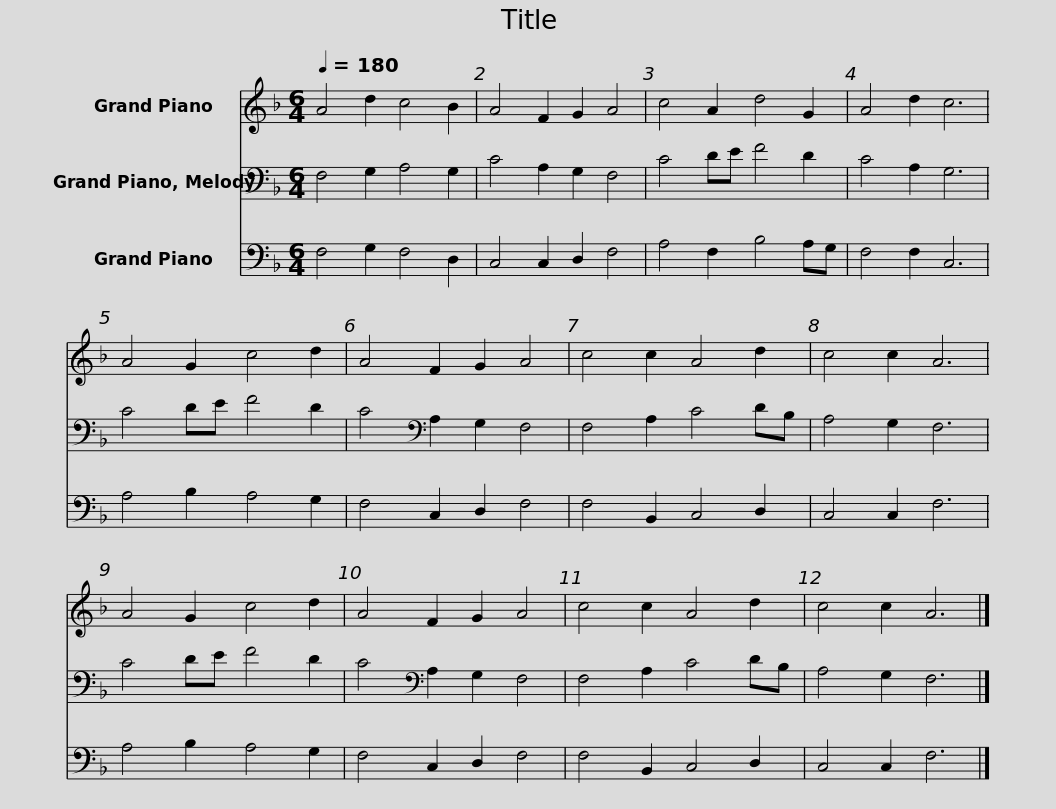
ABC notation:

X:1
%%score 1 2 3
L:1/8
Q:1/4=180
M:6/4
I:linebreak $
K:F
V:1 treble
V:2 bass
V:3 bass
V:1
 A4 d2 c4 B2 | A4 F2 G2 A4 | c4 A2 d4 G2 | A4 d2 c6 | A4 G2 c4 d2 |$ %5
 A4 F2 G2 A4 | c4 c2 A4 d2 | c4 c2 A6 | A4 G2 c4 d2 | A4 F2 G2 A4 | %10
 c4 c2 A4 d2 | c4 c2 A6 |] %12
V:2
 F,4 G,2 A,4 G,2 | C4 A,2 G,2 F,4 | C4 DE F4 D2 | C4 A,2 G,6 | C4 DE F4 D2 |$ %5
 C4[K:bass] A,2 G,2 F,4 | F,4 A,2 C4 DB, | A,4 G,2 F,6 | C4 DE F4 D2 | C4[K:bass] A,2 G,2 F,4 | %10
 F,4 A,2 C4 DB, | A,4 G,2 F,6 |] %12
V:3
 F,4 G,2 F,4 D,2 | C,4 C,2 D,2 F,4 | A,4 F,2 B,4 A,G, | F,4 F,2 C,6 | A,4 B,2 A,4 G,2 |$ %5
 F,4 C,2 D,2 F,4 | F,4 B,,2 C,4 D,2 | C,4 C,2 F,6 | A,4 B,2 A,4 G,2 | F,4 C,2 D,2 F,4 | %10
 F,4 B,,2 C,4 D,2 | C,4 C,2 F,6 |] %12
